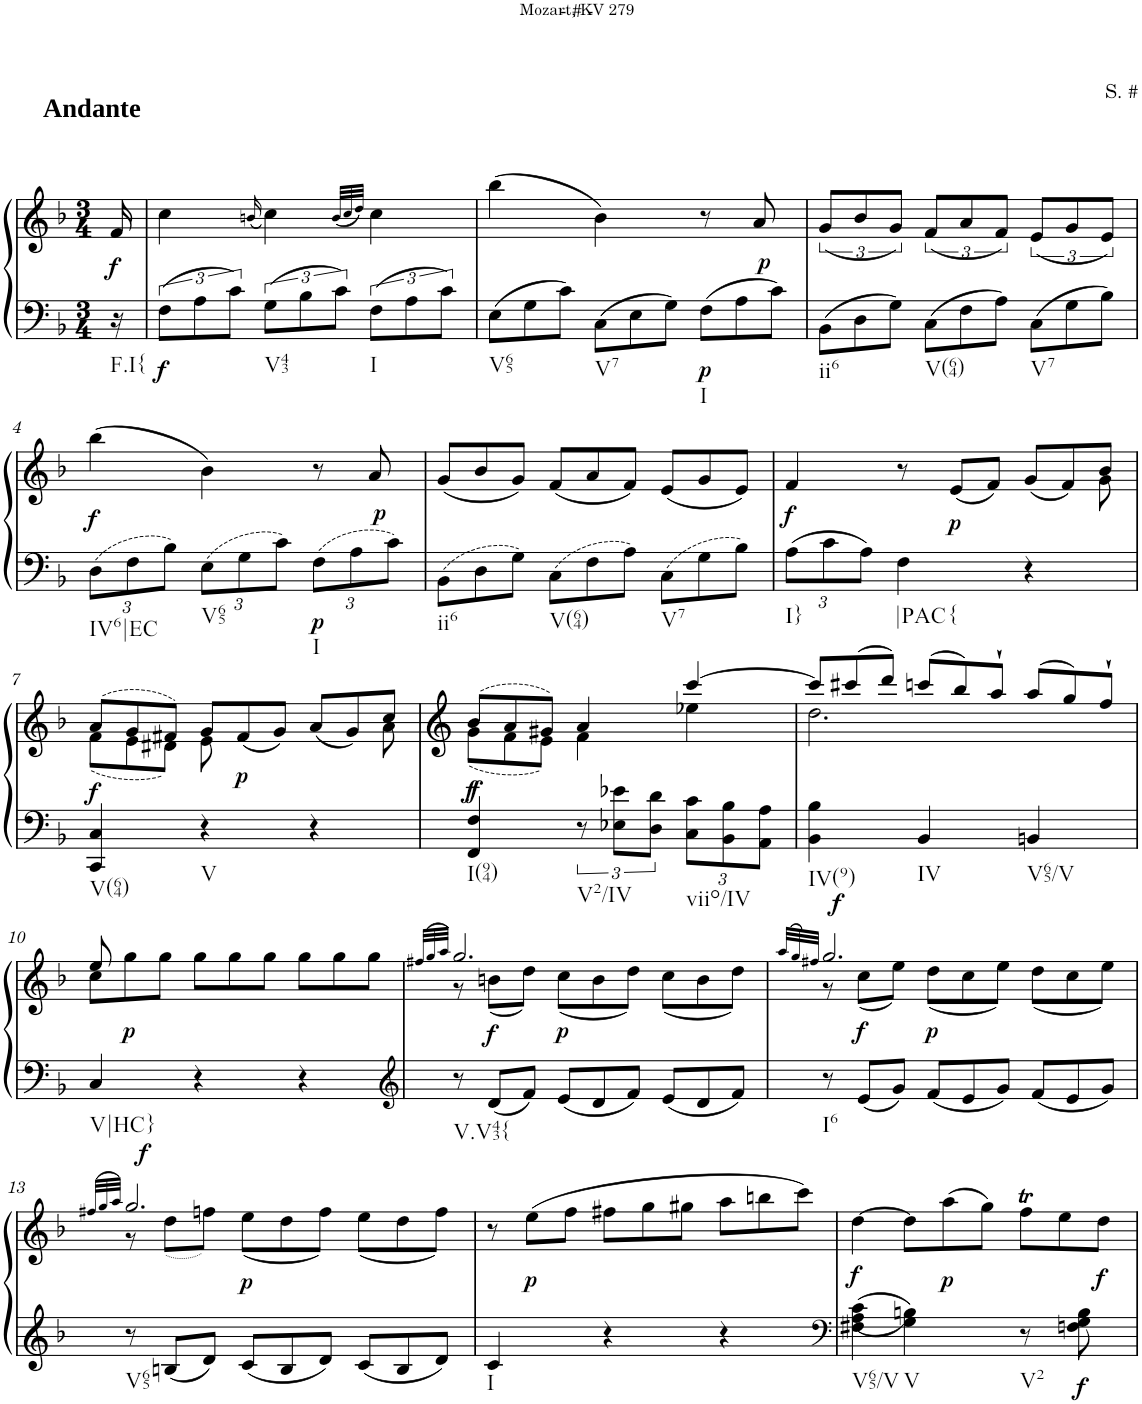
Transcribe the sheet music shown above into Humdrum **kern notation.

**kern	**kern	**dynam
*part1	*part1	*part1
*staff2	*staff1	*staff1/2
*I"Klavier linke Hand	*	*
*clefF4	*clefG2	*
*k[b-]	*k[b-]	*
*M3/4	*M3/4	*
=	=	=
!	!LO:TX:a:B:t=Andante	!
!LO:TX:b:t=F.I{	!	!
!	!	!LO:DY:b
16r	16f/	f
=1	=1	=1
!	!	!LO:DY:b=2
12F\L	4cc\	f
12A\	.	.
12c\J	.	.
.	(16qbn/	.
!LO:TX:b:t=V43	!	!
12G\L	4cc\)	.
12B-\	.	.
12c\J	.	.
.	(32qb/LLL	.
.	32qcc/	.
.	32qdd/JJJ)	.
!LO:TX:b:t=I	!	!
12F\L	4cc\	.
12A\	.	.
12c\J	.	.
=2	=2	=2
*Xbrackettup	*	*
!LO:TX:b:t=V65	!	!
12E\L	(4bb-\	.
12G\	.	.
12c\J	.	.
!LO:TX:b:t=V7	!	!
12C\L	4b-\)	.
12E\	.	.
12G\J	.	.
!LO:TX:b:t=I	!	!
!	!	!LO:DY:b=2
12F\L	8r	p
12A\	.	.
!	!	!LO:DY:b
.	8a/	p
12c\J	.	.
=3	=3	=3
!LO:TX:b:t=ii6	!	!
12BB-\L	(12g/L	.
12D\	12b-/	.
12G\J	12g/J)	.
!LO:TX:b:t=V(64)	!	!
12C\L	(12f/L	.
12F\	12a/	.
12A\J	12f/J)	.
!LO:TX:b:t=V7	!	!
12C\L	(12e/L	.
12G\	12g/	.
12B-\J	12e/J)	.
!!LO:LB:g=z
=4	=4	=4
!LO:TX:b:t=IV6|EC	!	!
!	!	!LO:DY:b
12D\L	(4bb-\	f
12F\	.	.
12B-\J	.	.
!LO:TX:b:t=V65	!	!
12E\L	4b-\)	.
12G\	.	.
12c\J	.	.
!LO:TX:b:t=I	!	!
!	!	!LO:DY:b=2
12F\L	8r	p
12A\	.	.
!	!	!LO:DY:b
.	8a/	p
12c\J	.	.
=5	=5	=5
*	*Xbrackettup	*
!LO:TX:b:t=ii6	!	!
12BB-\L	(12g/L	.
12D\	12b-/	.
12G\J	12g/J)	.
!LO:TX:b:t=V(64)	!	!
12C\L	(12f/L	.
12F\	12a/	.
12A\J	12f/J)	.
!LO:TX:b:t=V7	!	!
12C\L	(12e/L	.
12G\	12g/	.
12B-\J	12e/J)	.
=6	=6	=6
*	*^	*
!LO:TX:b:t=I}	!	!	!
!	!	!	!LO:DY:b
12A\L	4f/	2ryy	f
12c\	.	.	.
12A\J	.	.	.
*	*brackettup	*	*
!LO:TX:b:t=|PAC	!	!	!
!LO:TX:b:t={	!	!	!
4F\	12r	.	.
!	!	!	!LO:DY:b
.	(<12e/L	.	p
.	12f/J)	.	.
*	*Xbrackettup	*brackettup	*
4r	(<12g/L	12ryy	.
.	12f/)	12ryy	.
.	12b-/J	12g\	.
!!LO:LB:g=z	!!
=7	=7	=7	=7
*	*Xbrackettup	*	*
!LO:TX:b:t=V(64)	!	!	!
!	!	!	!LO:DY:a=2
4CC/ 4C/	(12a/L	(12f\L	f
.	12g/	12e\	.
.	12f#X/J)	12d#X\J)	.
!LO:TX:b:t=V	!	!	!
4r	12g/L	8e\	.
!	!	!	!LO:DY:b
.	(<12f#/	.	p
.	.	8ryy	.
.	12g/J)	.	.
*	*	*brackettup	*
4r	(<12a/L	12ryy	.
.	12g/)	12ryy	.
.	12cc/J	12a\	.
=8	=8	=8	=8
*	*Xbrackettup	*	*
!LO:TX:b:t=I(94)	!	!	!
!	!	!	!LO:DY:a=2
!	!	!	!LO:DY:n=1:a=2
4FF/ 4F/	(12b-/L	(12g\L	f f
.	12a/	12f\	.
.	12g#X/J)	12e\J)	.
*brackettup	*	*	*
!LO:TX:b:t=V2/IV	!	!	!
12r	4a/	4f\	.
12E-X\ 12e-X\L	.	.	.
12D\ 12d\J	.	.	.
*Xbrackettup	*	*	*
!LO:TX:b:t=viio/IV	!	!	!
12C\ 12c\L	[4ccc/	4ee-X\	.
12BB-\ 12B-\	.	.	.
12AA\ 12A\J	.	.	.
=9	=9	=9	=9
!LO:TX:b:t=IV(9)	!	!	!
4BB-\ 4B-\	12ccc/L]	2.dd\	.
.	(12ccc#X/	.	.
.	12ddd/J)	.	.
!LO:TX:b:t=IV	!	!	!
4BB-/	(12cccn/L	.	.
.	12bb-/)	.	.
.	12aa`/J	.	.
!LO:TX:b:t=V65/V	!	!	!
4BBn/	(12aa/L	.	.
.	12gg/)	.	.
.	12ff`/J	.	.
!!LO:LB:g=z	!!
=10	=10	=10	=10
*	*brackettup	*Xbrackettup	*
!LO:TX:b:t=V|HC}	!	!	!
4C/	12ee/	12cc\L	.
!	!	!	!LO:DY:b
.	12ryy	12gg\	p
.	12ryy	12gg\J	.
4r	4ryy	12gg\L	.
.	.	12gg\	.
.	.	12gg\J	.
4r	4ryy	12gg\L	.
.	.	12gg\	.
.	.	12gg\J	.
=11	=11	=11	=11
*clefG2	*	*	*
.	(>32qff#X/LLL	.	.
.	32qgg/	.	.
.	32qaa/JJJ)	.	.
*brackettup	*	*brackettup	*
!LO:TX:b:t=V.V43{	!	!	!
12r	2.gg/	12r	.
!	!	!	!LO:DY:a=2
12d/L	.	(12bn\L	f
12f/J	.	12dd\J)	.
*Xbrackettup	*	*Xbrackettup	*
!	!	!	!LO:DY:b
12e/L	.	(12cc\L	p
12d/	.	12b\	.
12f/J	.	12dd\J)	.
12e/L	.	(12cc\L	.
12d/	.	12b\	.
12f/J	.	12dd\J)	.
=12	=12	=12	=12
.	(>32qaa/LLL	.	.
.	32qgg/)	.	.
.	32qff#X/JJJ	.	.
*brackettup	*	*brackettup	*
!LO:TX:b:t=I6	!	!	!
!	!	!	!LO:DY:a
12r	2.gg/	12r	f
!	!	!	!LO:DY:b
12e/L	.	(12cc\L	f
12g/J	.	12ee\J)	.
*Xbrackettup	*	*Xbrackettup	*
!	!	!	!LO:DY:b
12f/L	.	(12dd\L	p
12e/	.	12cc\	.
12g/J	.	12ee\J)	.
12f/L	.	(12dd\L	.
12e/	.	12cc\	.
12g/J	.	12ee\J)	.
!!LO:LB:g=z	!!
=13	=13	=13	=13
.	(>32qff#X/LLL	.	.
.	32qgg/	.	.
.	32qaa/JJJ)	.	.
*brackettup	*	*brackettup	*
!LO:TX:b:t=V65	!	!	!
!	!	!	!LO:DY:a
12r	2.gg/	12r	f
12Bn/L	.	(12dd\L	.
12d/J	.	12ffn\J)	.
*Xbrackettup	*	*Xbrackettup	*
!	!	!	!LO:DY:b
12c/L	.	(12ee\L	p
12B/	.	12dd\	.
12d/J	.	12ff\J)	.
12c/L	.	(12ee\L	.
12B/	.	12dd\	.
12d/J	.	12ff\J)	.
*	*v	*v	*
=14	=14	=14
*	*brackettup	*
*	*^	*
!LO:TX:b:t=I	!	!	!
*	*v	*v	*
4c/	12r	.
!	!	!LO:DY:b
.	(12ee\L	p
.	12ff\J	.
*	*Xbrackettup	*
4r	12ff#X\L	.
.	12gg\	.
.	12gg#X\J	.
4r	12aa\L	.
.	12bbn\	.
.	12ccc\J)	.
=15	=15	=15
*clefF4	*	*
!LO:TX:b:t=V65/V	!	!
!	!	!LO:DY:b
4F#X\ 4A\ 4c\	[4dd\	f
!LO:TX:b:t=V	!	!
4G\ 4Bn\	12dd\L]	.
!	!	!LO:DY:b
.	(12aa\	p
.	12gg\J)	.
!LO:TX:b:t=V2	!	!
8r	12ffT\L	.
.	12ee\	.
!	!	!LO:DY:b=2
8Fn\ 8G\ 8B\	.	f
!	!	!LO:DY:b
.	12dd\J	f
=	=	=
*-	*-	*-
